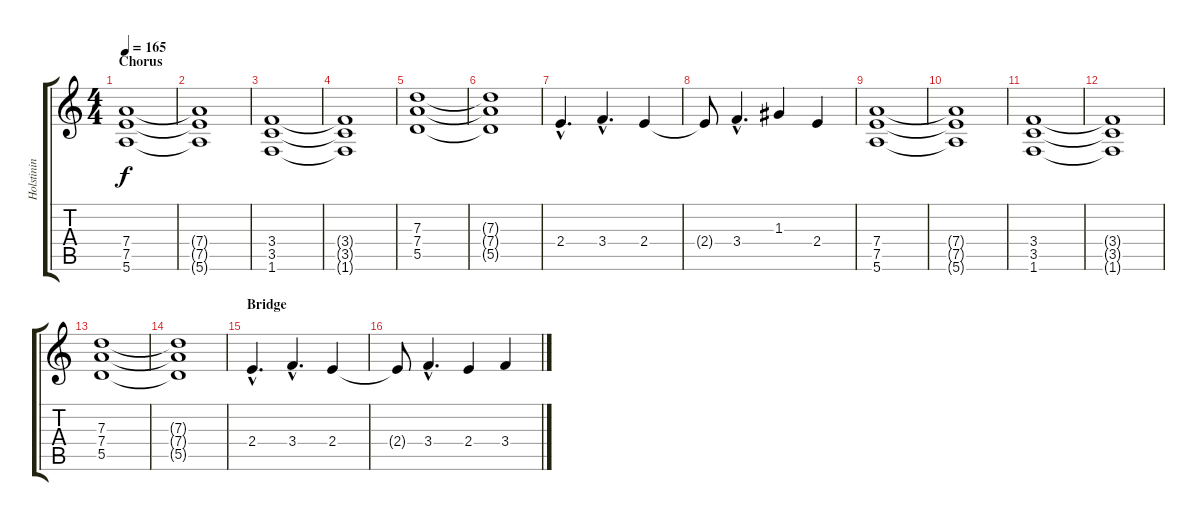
\track ("Holstinin" "Holstinin") {instrument distortionguitar}
\staff {score tabs}
\tuning (E4 B3 G3 D3 A2 E2) {hide}
\ts (4 4)
\section ("" "Chorus")
\tempo 165
\clef g2
\ks c
(7.4 7.5 5.6).1{dy f volume 13 balance 6} |
(7.4{t} 7.5{t} 5.6{t}).1 |
(3.4 3.5 1.6).1 |
(3.4{t} 3.5{t} 1.6{t}).1 |
(7.3 7.4 5.5).1 |
(7.3{t} 7.4{t} 5.5{t}).1 |
2.4{hac}.4{d} 3.4{hac}.4{d} 2.4.4 |
2.4{t}.8 3.4{hac}.4{d} 1.3.4 2.4.4 |
(7.4 7.5 5.6).1 |
(7.4{t} 7.5{t} 5.6{t}).1 |
(3.4 3.5 1.6).1 |
(3.4{t} 3.5{t} 1.6{t}).1 |
(7.3 7.4 5.5).1 |
(7.3{t} 7.4{t} 5.5{t}).1 |
\section ("" "Bridge")
2.4{hac}.4{d} 3.4{hac}.4{d} 2.4.4 |
2.4{t}.8 3.4{hac}.4{d} 2.4.4 3.4.4
